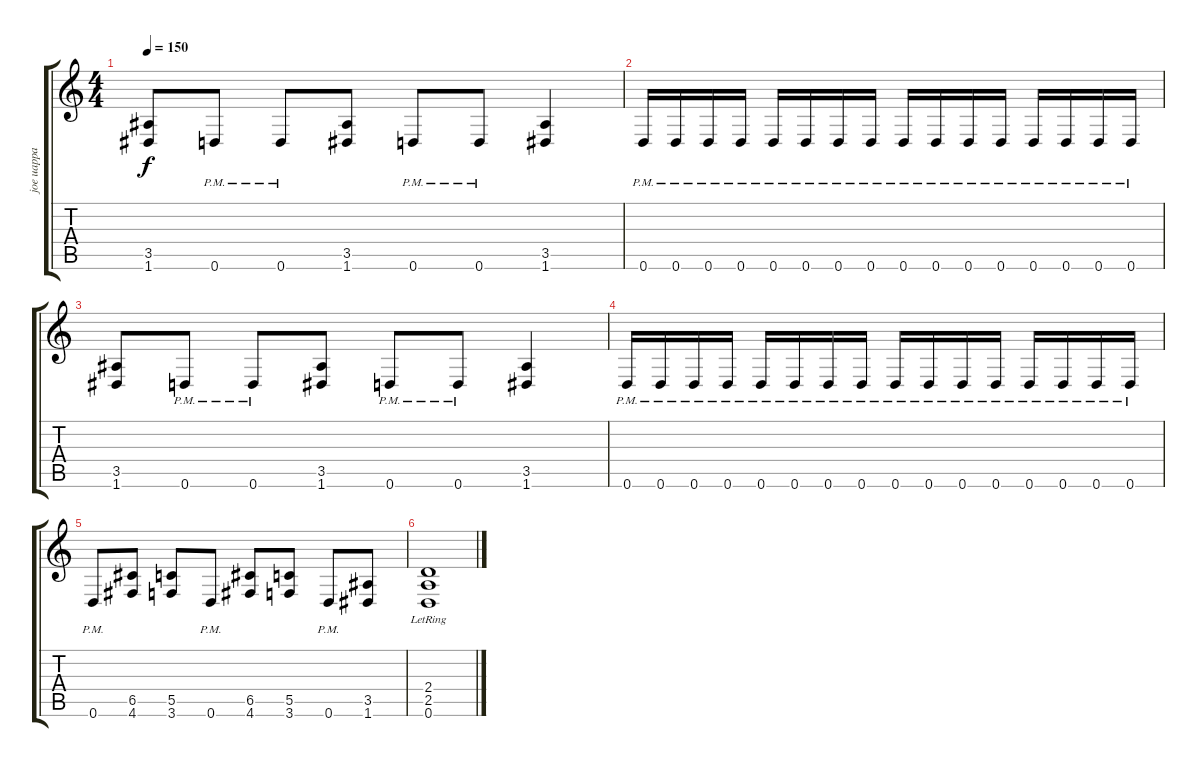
\track ("joe uappa" "joe uappa") {instrument distortionguitar}
\staff {score tabs}
\tuning (D4 A3 F3 C3 G2 D2) {hide}
\ts (4 4)
\tempo 150
\clef g2
\ks c
(3.5 1.6).8{dy f} 0.6{pm}.8 0.6{pm}.8 (3.5 1.6).8 0.6{pm}.8 0.6{pm}.8 (3.5 1.6).4 |
0.6{pm}.16 0.6{pm}.16 0.6{pm}.16 0.6{pm}.16 0.6{pm}.16 0.6{pm}.16 0.6{pm}.16 0.6{pm}.16 0.6{pm}.16 0.6{pm}.16 0.6{pm}.16 0.6{pm}.16 0.6{pm}.16 0.6{pm}.16 0.6{pm}.16 0.6{pm}.16 |
(3.5 1.6).8 0.6{pm}.8 0.6{pm}.8 (3.5 1.6).8 0.6{pm}.8 0.6{pm}.8 (3.5 1.6).4 |
0.6{pm}.16 0.6{pm}.16 0.6{pm}.16 0.6{pm}.16 0.6{pm}.16 0.6{pm}.16 0.6{pm}.16 0.6{pm}.16 0.6{pm}.16 0.6{pm}.16 0.6{pm}.16 0.6{pm}.16 0.6{pm}.16 0.6{pm}.16 0.6{pm}.16 0.6{pm}.16 |
0.6{pm}.8 (6.5 4.6).8 (5.5 3.6).8 0.6{pm}.8 (6.5 4.6).8 (5.5 3.6).8 0.6{pm}.8 (3.5 1.6).8 |
(2.4 2.5 0.6{lr}).1
